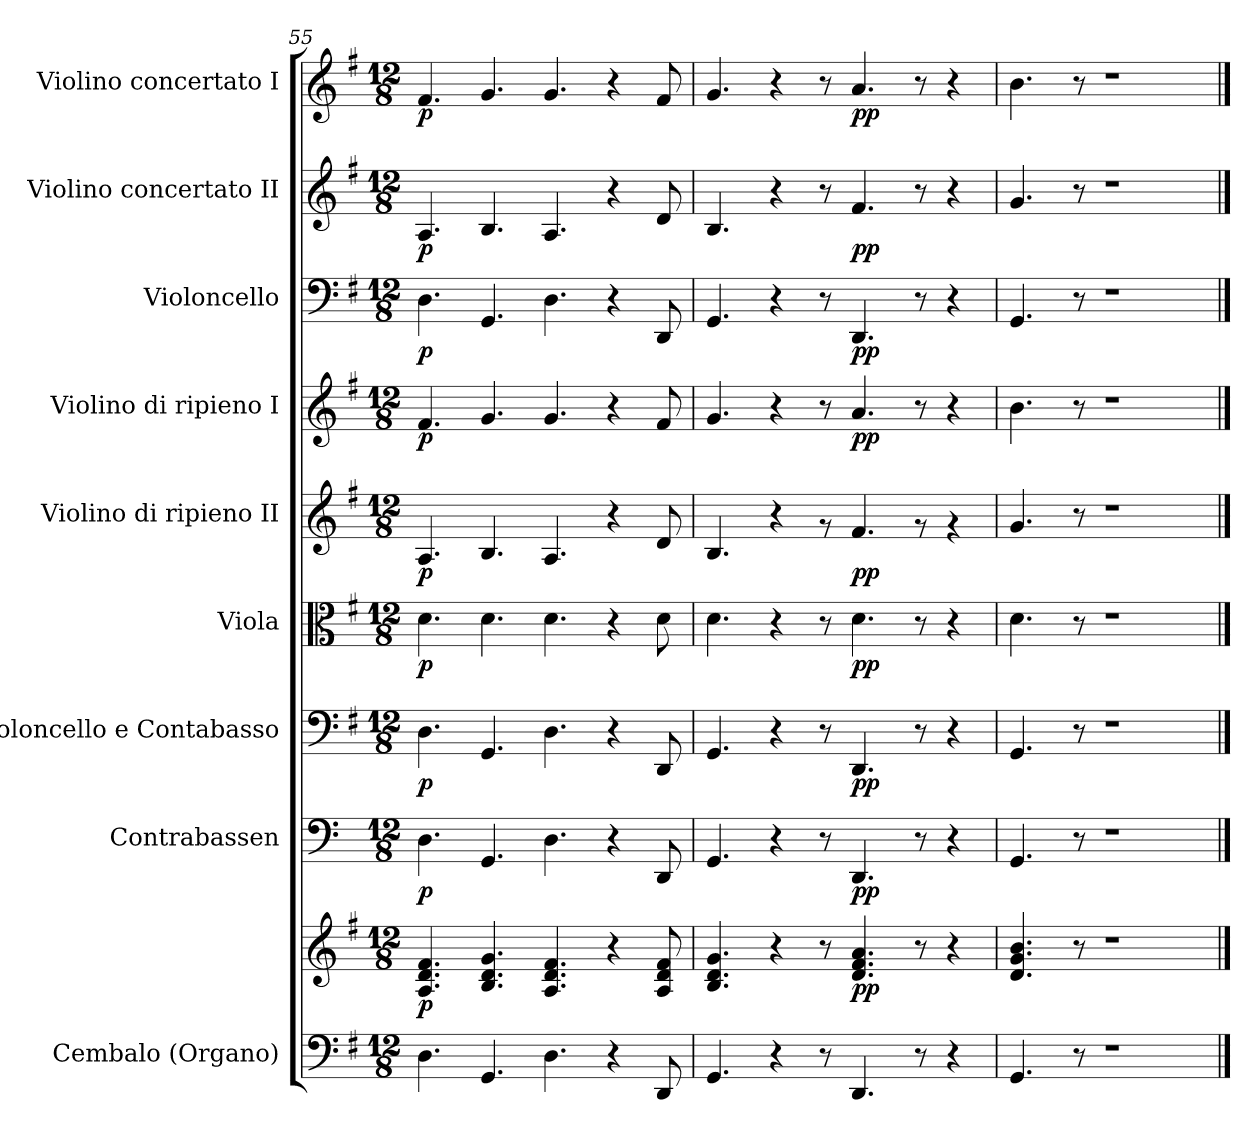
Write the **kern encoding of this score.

**kern	**kern	**dynam	**kern	**dynam	**kern	**dynam	**kern	**dynam	**kern	**dynam	**kern	**dynam	**kern	**dynam	**kern	**dynam	**kern	**dynam
*part9	*part9	*part9	*part8	*part8	*part7	*part7	*part6	*part6	*part5	*part5	*part4	*part4	*part3	*part3	*part2	*part2	*part1	*part1
*staff10	*staff9	*staff9/10	*staff8	*staff8	*staff7	*staff7	*staff6	*staff6	*staff5	*staff5	*staff4	*staff4	*staff3	*staff3	*staff2	*staff2	*staff1	*staff1
*I"Cembalo (Organo)	*	*	*I"Contrabassen	*	*I"Violoncello e Contabasso	*	*I"Viola	*	*I"Violino di ripieno II	*	*I"Violino di ripieno I	*	*I"Violoncello	*	*I"Violino concertato II	*	*I"Violino concertato I	*
*I'Cemb.	*	*	*I'Ca. Bsn.	*	*I'Vc. e Cb.	*	*I'Vla.	*	*I'Vln. Rp. II	*	*I'Vln. Rp. I	*	*I'Vc.	*	*I'Vl. Ct. II	*	*I'Vl. Ct. I	*
*clefF4	*clefG2	*	*clefF4	*	*clefF4	*	*clefC3	*	*clefG2	*	*clefG2	*	*clefF4	*	*clefG2	*	*clefG2	*
*	*	*	*ITrd7c12	*	*	*	*	*	*	*	*	*	*	*	*	*	*	*
*k[f#]	*k[f#]	*	*k[]	*	*k[f#]	*	*k[f#]	*	*k[f#]	*	*k[f#]	*	*k[f#]	*	*k[f#]	*	*k[f#]	*
*M12/8	*M12/8	*	*M12/8	*	*M12/8	*	*M12/8	*	*M12/8	*	*M12/8	*	*M12/8	*	*M12/8	*	*M12/8	*
=55	=55	=55	=55	=55	=55	=55	=55	=55	=55	=55	=55	=55	=55	=55	=55	=55	=55	=55
!	!	!LO:DY:b	!	!LO:DY:b	!	!LO:DY:b	!	!LO:DY:b	!	!LO:DY:b	!	!LO:DY:b	!	!LO:DY:b	!	!LO:DY:b	!	!LO:DY:b
4.D\	4.A/ 4.d/ 4.f#/	p	4.DD\	p	4.D\	p	4.d\	p	4.A/	p	4.f#/	p	4.D\	p	4.A/	p	4.f#/	p
4.GG/	4.B/ 4.d/ 4.g/	.	4.GGG/	.	4.GG/	.	4.d\	.	4.B/	.	4.g/	.	4.GG/	.	4.B/	.	4.g/	.
4.D\	4.A/ 4.d/ 4.f#/	.	4.DD\	.	4.D\	.	4.d\	.	4.A/	.	4.g/	.	4.D\	.	4.A/	.	4.g/	.
4r	4r	.	4r	.	4r	.	4r	.	4r	.	4r	.	4r	.	4r	.	4r	.
8DD/	8A/ 8d/ 8f#/	.	8DDD/	.	8DD/	.	8d\	.	8d/	.	8f#/	.	8DD/	.	8d/	.	8f#/	.
=56	=56	=56	=56	=56	=56	=56	=56	=56	=56	=56	=56	=56	=56	=56	=56	=56	=56	=56
4.GG/	4.B/ 4.d/ 4.g/	.	4.GGG/	.	4.GG/	.	4.d\	.	4.B/	.	4.g/	.	4.GG/	.	4.B/	.	4.g/	.
4r	4r	.	4r	.	4r	.	4r	.	4r	.	4r	.	4r	.	4r	.	4r	.
8r	8r	.	8r	.	8r	.	8r	.	8rg	.	8r	.	8r	.	8r	.	8r	.
!	!	!LO:DY:b	!	!LO:DY:b	!	!LO:DY:b	!	!LO:DY:b	!	!LO:DY:b	!	!LO:DY:b	!	!LO:DY:b	!	!LO:DY:b	!	!LO:DY:b
4.DD/	4.d/ 4.f#/ 4.a/	pp	4.DDD/	pp	4.DD/	pp	4.d\	pp	4.f#/	pp	4.a/	pp	4.DD/	pp	4.f#/	pp	4.a/	pp
8r	8r	.	8r	.	8r	.	8r	.	8rg	.	8r	.	8r	.	8r	.	8r	.
4r	4r	.	4r	.	4r	.	4r	.	4rg	.	4r	.	4r	.	4r	.	4r	.
=57	=57	=57	=57	=57	=57	=57	=57	=57	=57	=57	=57	=57	=57	=57	=57	=57	=57	=57
4.GG/	4.d/ 4.g/ 4.b/	.	4.GGG/	.	4.GG/	.	4.d\	.	4.g/	.	4.b\	.	4.GG/	.	4.g/	.	4.b\	.
8r	8r	.	8r	.	8r	.	8r	.	8r	.	8r	.	8r	.	8r	.	8r	.
1r	1r	.	1r	.	1r	.	1r	.	1r	.	1r	.	1r	.	1r	.	1r	.
==	==	==	==	==	==	==	==	==	==	==	==	==	==	==	==	==	==	==
*-	*-	*-	*-	*-	*-	*-	*-	*-	*-	*-	*-	*-	*-	*-	*-	*-	*-	*-
